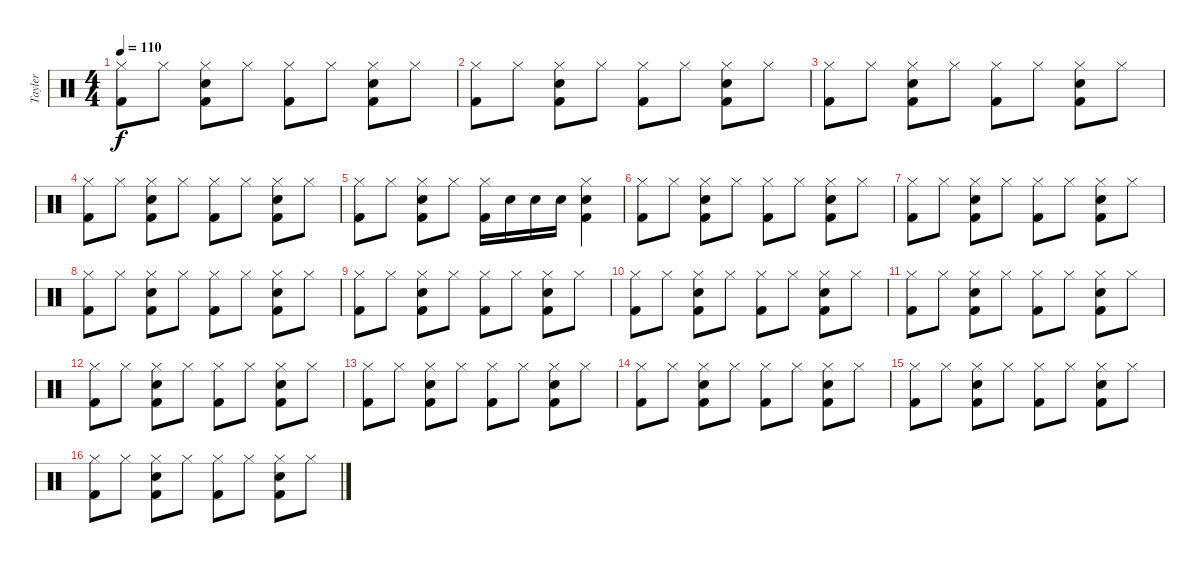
\track ("Tayler" "Tayler") {instrument percussion}
\staff {score}
\articulation defaults
\ts (4 4)
\tempo 110
\clef neutral
\ks c
("Hi-Hat (closed)" "Kick (hit) 2").8{dy f} "Hi-Hat (closed)".8 ("Hi-Hat (closed)" "Snare (hit) 2" "Kick (hit) 2").8 "Hi-Hat (closed)".8 ("Hi-Hat (closed)" "Kick (hit) 2").8 "Hi-Hat (closed)".8 ("Hi-Hat (closed)" "Snare (hit) 2" "Kick (hit) 2").8 "Hi-Hat (closed)".8 |
("Hi-Hat (closed)" "Kick (hit) 2").8 "Hi-Hat (closed)".8 ("Hi-Hat (closed)" "Snare (hit) 2" "Kick (hit) 2").8 "Hi-Hat (closed)".8 ("Hi-Hat (closed)" "Kick (hit) 2").8 "Hi-Hat (closed)".8 ("Hi-Hat (closed)" "Snare (hit) 2" "Kick (hit) 2").8 "Hi-Hat (closed)".8 |
("Hi-Hat (closed)" "Kick (hit) 2").8 "Hi-Hat (closed)".8 ("Hi-Hat (closed)" "Snare (hit) 2" "Kick (hit) 2").8 "Hi-Hat (closed)".8 ("Hi-Hat (closed)" "Kick (hit) 2").8 "Hi-Hat (closed)".8 ("Hi-Hat (closed)" "Snare (hit) 2" "Kick (hit) 2").8 "Hi-Hat (closed)".8 |
("Hi-Hat (closed)" "Kick (hit) 2").8 "Hi-Hat (closed)".8 ("Hi-Hat (closed)" "Snare (hit) 2" "Kick (hit) 2").8 "Hi-Hat (closed)".8 ("Hi-Hat (closed)" "Kick (hit) 2").8 "Hi-Hat (closed)".8 ("Hi-Hat (closed)" "Snare (hit) 2" "Kick (hit) 2").8 "Hi-Hat (closed)".8 |
("Hi-Hat (closed)" "Kick (hit) 2").8 "Hi-Hat (closed)".8 ("Hi-Hat (closed)" "Snare (hit) 2" "Kick (hit) 2").8 "Hi-Hat (closed)".8 ("Hi-Hat (closed)" "Kick (hit) 2").16 "Snare (hit) 2".16 "Snare (hit) 2".16 "Snare (hit) 2".16 ("Hi-Hat (closed)" "Snare (hit) 2" "Kick (hit) 2").4 |
("Hi-Hat (closed)" "Kick (hit) 2").8 "Hi-Hat (closed)".8 ("Hi-Hat (closed)" "Snare (hit) 2" "Kick (hit) 2").8 "Hi-Hat (closed)".8 ("Hi-Hat (closed)" "Kick (hit) 2").8 "Hi-Hat (closed)".8 ("Hi-Hat (closed)" "Snare (hit) 2" "Kick (hit) 2").8 "Hi-Hat (closed)".8 |
("Hi-Hat (closed)" "Kick (hit) 2").8 "Hi-Hat (closed)".8 ("Hi-Hat (closed)" "Snare (hit) 2" "Kick (hit) 2").8 "Hi-Hat (closed)".8 ("Hi-Hat (closed)" "Kick (hit) 2").8 "Hi-Hat (closed)".8 ("Hi-Hat (closed)" "Snare (hit) 2" "Kick (hit) 2").8 "Hi-Hat (closed)".8 |
("Hi-Hat (closed)" "Kick (hit) 2").8 "Hi-Hat (closed)".8 ("Hi-Hat (closed)" "Snare (hit) 2" "Kick (hit) 2").8 "Hi-Hat (closed)".8 ("Hi-Hat (closed)" "Kick (hit) 2").8 "Hi-Hat (closed)".8 ("Hi-Hat (closed)" "Snare (hit) 2" "Kick (hit) 2").8 "Hi-Hat (closed)".8 |
("Hi-Hat (closed)" "Kick (hit) 2").8 "Hi-Hat (closed)".8 ("Hi-Hat (closed)" "Snare (hit) 2" "Kick (hit) 2").8 "Hi-Hat (closed)".8 ("Hi-Hat (closed)" "Kick (hit) 2").8 "Hi-Hat (closed)".8 ("Hi-Hat (closed)" "Snare (hit) 2" "Kick (hit) 2").8 "Hi-Hat (closed)".8 |
("Hi-Hat (closed)" "Kick (hit) 2").8 "Hi-Hat (closed)".8 ("Hi-Hat (closed)" "Snare (hit) 2" "Kick (hit) 2").8 "Hi-Hat (closed)".8 ("Hi-Hat (closed)" "Kick (hit) 2").8 "Hi-Hat (closed)".8 ("Hi-Hat (closed)" "Snare (hit) 2" "Kick (hit) 2").8 "Hi-Hat (closed)".8 |
("Hi-Hat (closed)" "Kick (hit) 2").8 "Hi-Hat (closed)".8 ("Hi-Hat (closed)" "Snare (hit) 2" "Kick (hit) 2").8 "Hi-Hat (closed)".8 ("Hi-Hat (closed)" "Kick (hit) 2").8 "Hi-Hat (closed)".8 ("Hi-Hat (closed)" "Snare (hit) 2" "Kick (hit) 2").8 "Hi-Hat (closed)".8 |
("Hi-Hat (closed)" "Kick (hit) 2").8 "Hi-Hat (closed)".8 ("Hi-Hat (closed)" "Snare (hit) 2" "Kick (hit) 2").8 "Hi-Hat (closed)".8 ("Hi-Hat (closed)" "Kick (hit) 2").8 "Hi-Hat (closed)".8 ("Hi-Hat (closed)" "Snare (hit) 2" "Kick (hit) 2").8 "Hi-Hat (closed)".8 |
("Hi-Hat (closed)" "Kick (hit) 2").8 "Hi-Hat (closed)".8 ("Hi-Hat (closed)" "Snare (hit) 2" "Kick (hit) 2").8 "Hi-Hat (closed)".8 ("Hi-Hat (closed)" "Kick (hit) 2").8 "Hi-Hat (closed)".8 ("Hi-Hat (closed)" "Snare (hit) 2" "Kick (hit) 2").8 "Hi-Hat (closed)".8 |
("Hi-Hat (closed)" "Kick (hit) 2").8 "Hi-Hat (closed)".8 ("Hi-Hat (closed)" "Snare (hit) 2" "Kick (hit) 2").8 "Hi-Hat (closed)".8 ("Hi-Hat (closed)" "Kick (hit) 2").8 "Hi-Hat (closed)".8 ("Hi-Hat (closed)" "Snare (hit) 2" "Kick (hit) 2").8 "Hi-Hat (closed)".8 |
("Hi-Hat (closed)" "Kick (hit) 2").8 "Hi-Hat (closed)".8 ("Hi-Hat (closed)" "Snare (hit) 2" "Kick (hit) 2").8 "Hi-Hat (closed)".8 ("Hi-Hat (closed)" "Kick (hit) 2").8 "Hi-Hat (closed)".8 ("Hi-Hat (closed)" "Snare (hit) 2" "Kick (hit) 2").8 "Hi-Hat (closed)".8 |
("Hi-Hat (closed)" "Kick (hit) 2").8 "Hi-Hat (closed)".8 ("Hi-Hat (closed)" "Snare (hit) 2" "Kick (hit) 2").8 "Hi-Hat (closed)".8 ("Hi-Hat (closed)" "Kick (hit) 2").8 "Hi-Hat (closed)".8 ("Hi-Hat (closed)" "Snare (hit) 2" "Kick (hit) 2").8 "Hi-Hat (closed)".8
